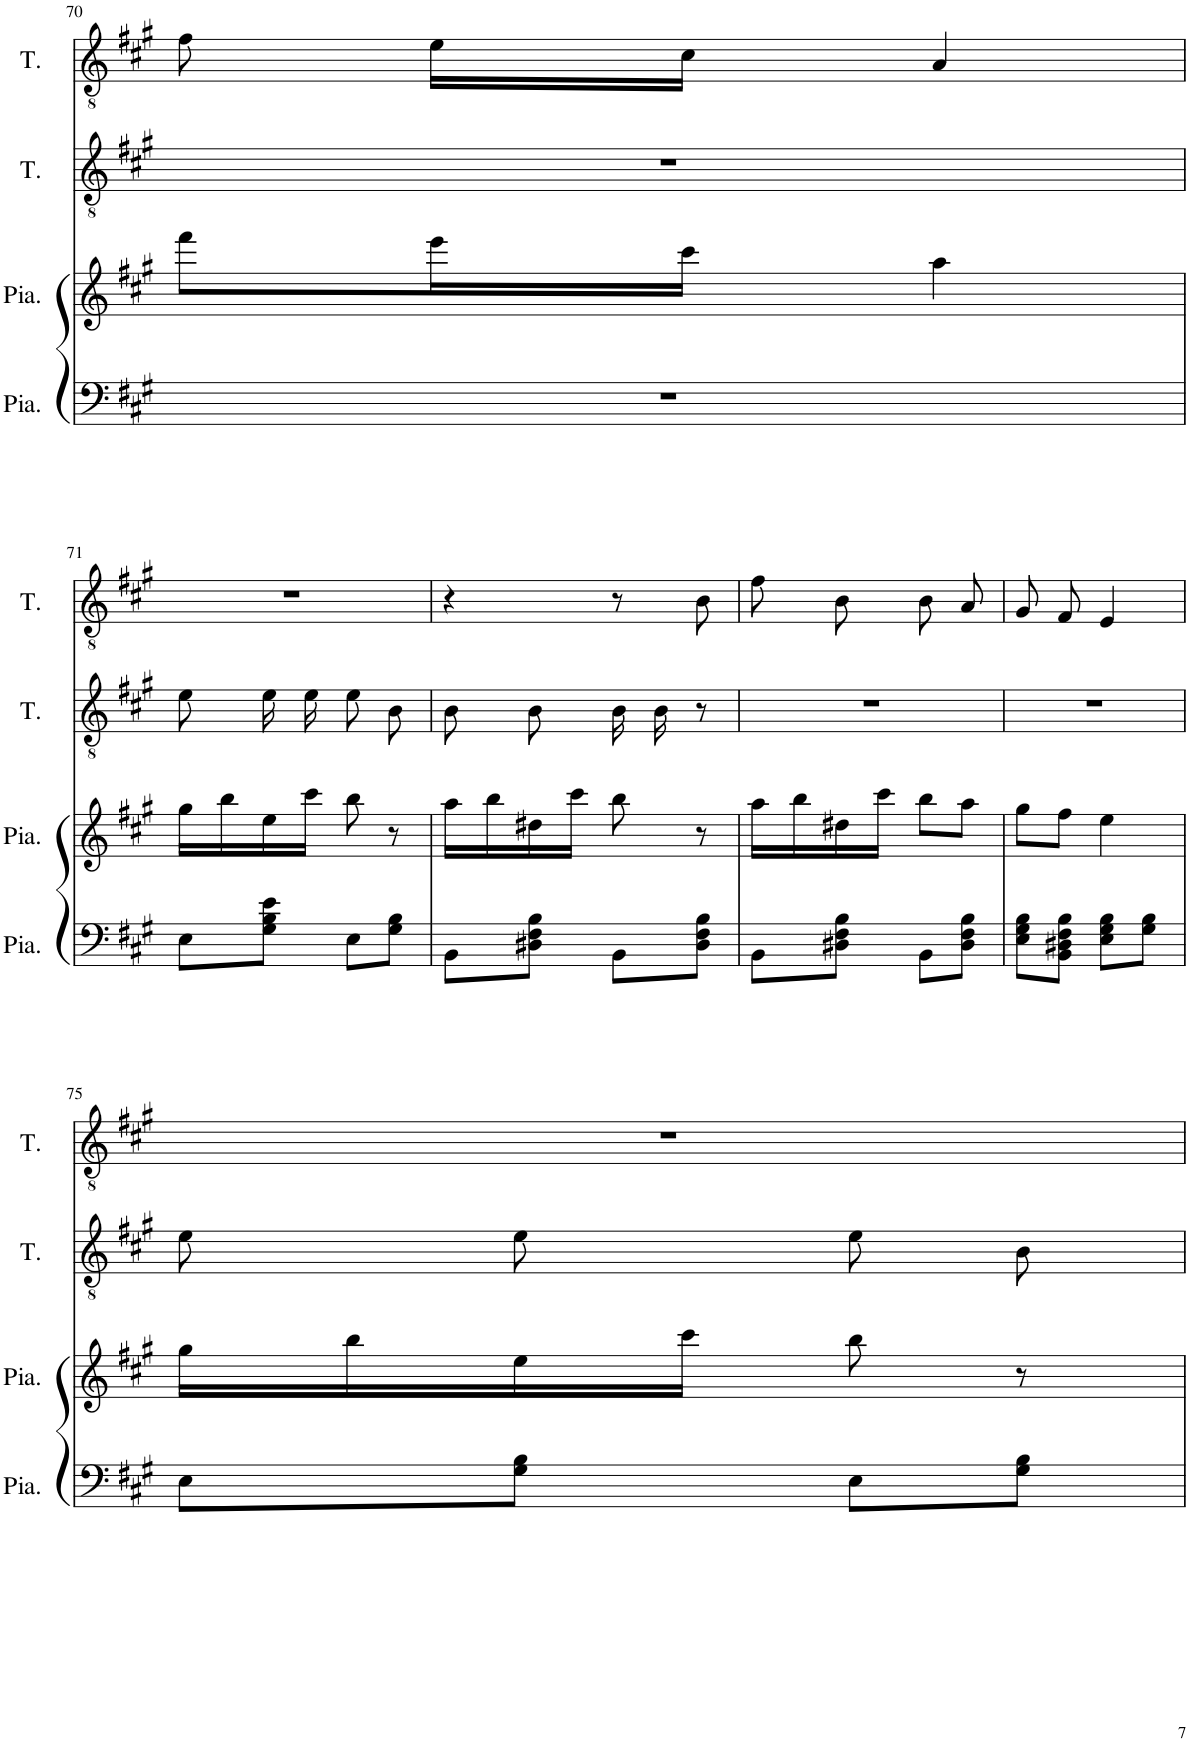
**kern	**kern	**kern	**kern
*part4	*part3	*part2	*part1
*staff4	*staff3	*staff2	*staff1
*I"Piano	*I"Piano	*I"Ténor	*I"Ténor
*I'Pia.	*I'Pia.	*I'T.	*I'T.
!!LO:PB:g=z
*clefF4	*clefG2	*clefGv2	*clefGv2
*	*	*Trd8c14	*Trd1c2
*k[f#c#g#]	*k[f#c#g#]	*k[f#c#g#]	*k[f#c#g#]
*M2/4	*M2/4	*M2/4	*M2/4
=70	=70	=70	=70
2r	8fff#\L	2r	8f#\
.	16eee\L	.	16e\LL
.	16ccc#\JJ	.	16c#\JJ
.	4aa\	.	4A/
!!LO:LB:g=z
=71	=71	=71	=71
8E\L	16gg#\LL	8e\L	2r
.	16bb\	.	.
8G#\ 8B\ 8e\J	16ee\	16e\L	.
.	16ccc#\JJ	16e\JJ	.
8E\L	8bb\	8e\L	.
8G#\ 8B\J	8r	8B\J	.
=72	=72	=72	=72
8BB\L	16aa\LL	8B\L	4r
.	16bb\	.	.
8D#X\ 8F#\ 8B\J	16dd#X\	8B\J	.
.	16ccc#\JJ	.	.
8BB\L	8bb\	16B\LL	8r
.	.	16B\JJ	.
8D#\ 8F#\ 8B\J	8r	8r	8B\
=73	=73	=73	=73
8BB\L	16aa\LL	2r	8f#\
.	16bb\	.	.
8D#X\ 8F#\ 8B\J	16dd#X\	.	8B\
.	16ccc#\JJ	.	.
8BB\L	8bb\L	.	8B\
8D#\ 8F#\ 8B\J	8aa\J	.	8A/
=74	=74	=74	=74
8E\ 8G#\ 8B\L	8gg#\L	2r	8G#/
8BB\ 8D#X\ 8F#\ 8B\J	8ff#\J	.	8F#/
8E\ 8G#\ 8B\L	4ee\	.	4E/
8G#\ 8B\J	.	.	.
!!LO:LB:g=z
=75	=75	=75	=75
8E\L	16gg#\LL	8e\L	2r
.	16bb\	.	.
8G#\ 8B\J	16ee\	8e\J	.
.	16ccc#\JJ	.	.
8E\L	8bb\	8e\L	.
8G#\ 8B\J	8r	8B\J	.
=	=	=	=
*-	*-	*-	*-
